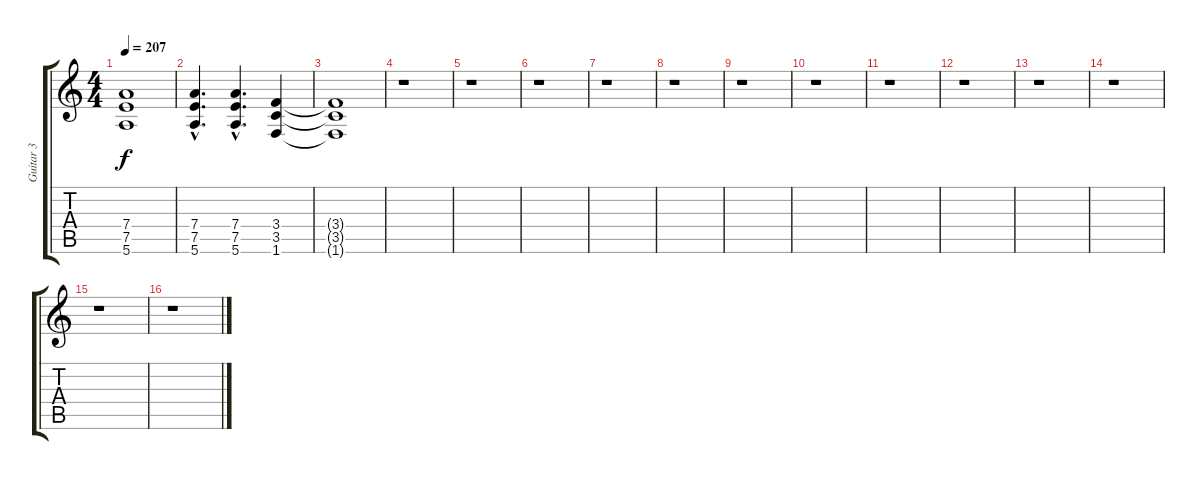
\track ("Guitar 3" "Guitar 3") {instrument distortionguitar}
\staff {score tabs}
\tuning (E4 B3 G3 D3 A2 E2) {hide}
\ts (4 4)
\tempo 207
\clef g2
\ks c
(7.4{t} 7.5{t} 5.6{t}).1{dy f} |
(7.4{hac} 7.5{hac} 5.6{hac}).4{d} (7.4{hac} 7.5{hac} 5.6{hac}).4{d} (3.4 3.5 1.6).4 |
(3.4{t} 3.5{t} 1.6{t}).1 |
r.1 |
r.1 |
r.1 |
r.1 |
r.1 |
r.1 |
r.1 |
r.1 |
r.1 |
r.1 |
r.1 |
r.1 |
r.1
